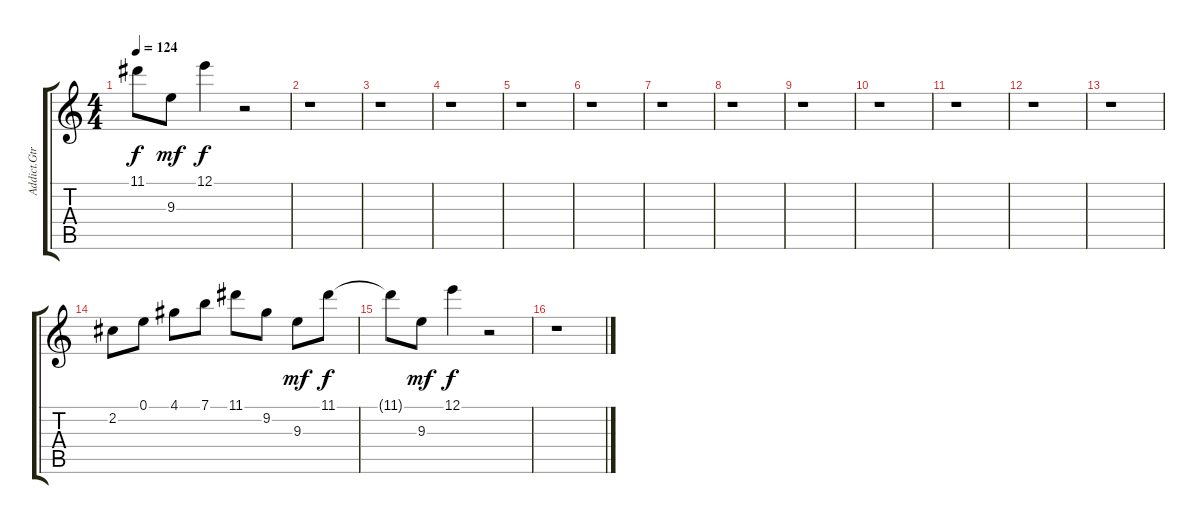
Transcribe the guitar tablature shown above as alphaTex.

\track ("Addict.Gtr" "Addict.Gtr") {instrument acousticguitarnylon}
\staff {score tabs}
\tuning (E4 B3 G3 D3 A2 E2) {hide}
\ts (4 4)
\tempo 124
\clef g2
\ks c
11.1{t}.8{dy f} 9.3.8{dy mf} 12.1.4{dy f} r.2 |
r.1 |
r.1 |
r.1 |
r.1 |
r.1 |
r.1 |
r.1 |
r.1 |
r.1 |
r.1 |
r.1 |
r.1 |
2.2.8 0.1.8 4.1.8 7.1.8 11.1.8 9.2.8 9.3.8{dy mf} 11.1.8{dy f} |
11.1{t}.8 9.3.8{dy mf} 12.1.4{dy f} r.2 |
r.1
